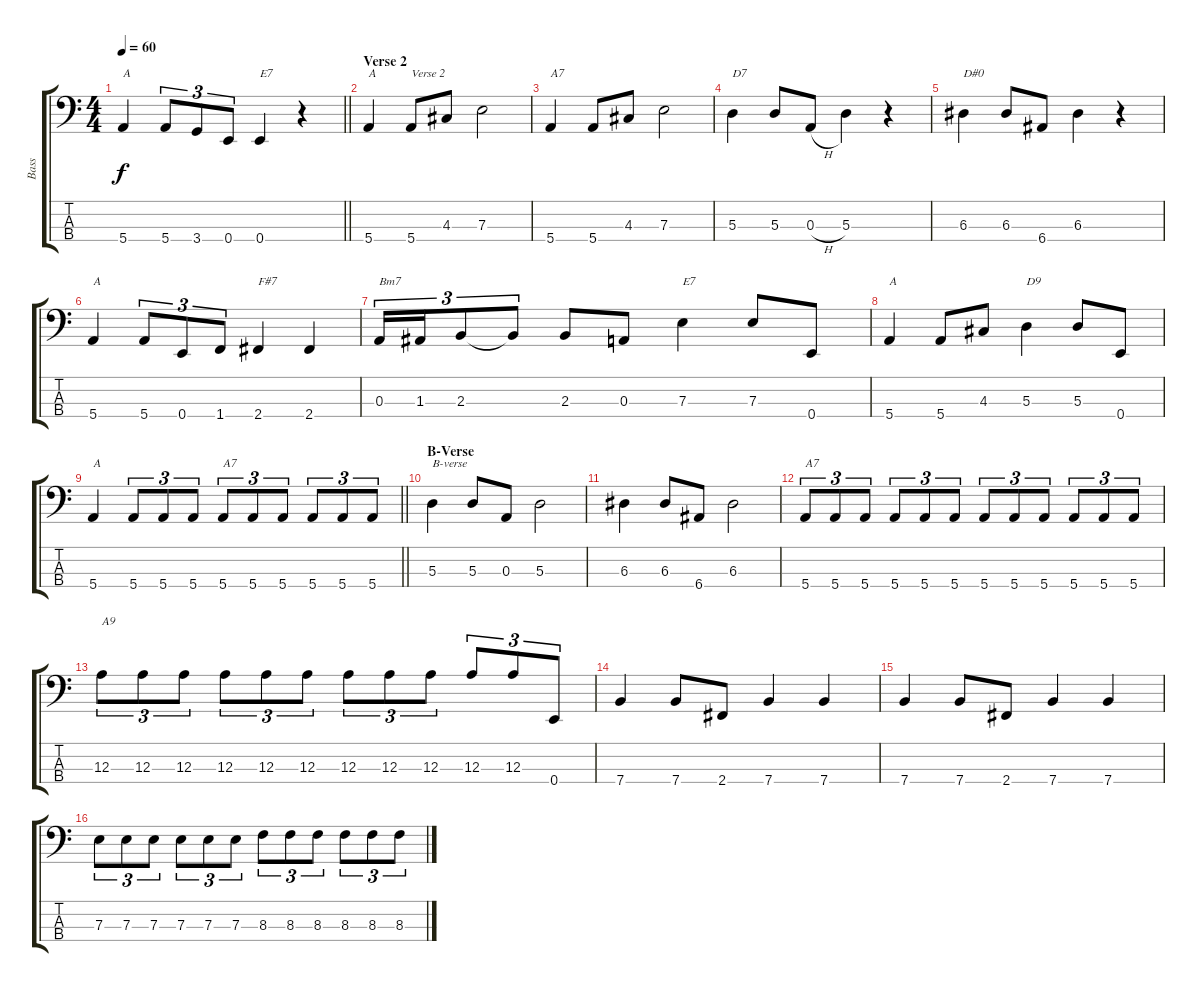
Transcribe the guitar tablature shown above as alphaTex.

\track ("Bass" "Bass") {instrument electricbassfinger}
\staff {score tabs}
\tuning (G2 D2 A1 E1) {hide}
\ts (4 4)
\tempo 60
\clef f4
\barLineRight lightlight
\ks c
5.4.4{txt "A" dy f} 5.4.8{tu (3 2)} 3.4.8{tu (3 2)} 0.4.8{tu (3 2)} 0.4.4{txt "E7"} r.4 |
\section ("" "Verse 2")
5.4.4{txt "A"} 5.4.8{txt "Verse 2"} 4.3.8 7.3.2 |
5.4.4{txt "A7"} 5.4.8 4.3.8 7.3.2 |
5.3.4{txt "D7"} 5.3.8 0.3{h}.8 5.3.4 r.4 |
6.3.4{txt "D#0"} 6.3.8 6.4.8 6.3.4 r.4 |
5.4.4{txt "A"} 5.4.8{tu (3 2)} 0.4.8{tu (3 2)} 1.4.8{tu (3 2)} 2.4.4{txt "F#7"} 2.4.4 |
0.3.16{tu (3 2) txt "Bm7"} 1.3.16{tu (3 2)} 2.3.8{tu (3 2)} 2.3{t}.8{tu (3 2)} 2.3.8 0.3.8 7.3.4{txt "E7"} 7.3.8 0.4.8 |
5.4.4{txt "A"} 5.4.8 4.3.8 5.3.4{txt "D9"} 5.3.8 0.4.8 |
\barLineRight lightlight
5.4.4{txt "A"} 5.4.8{tu (3 2)} 5.4.8{tu (3 2)} 5.4.8{tu (3 2)} 5.4.8{tu (3 2) txt "A7"} 5.4.8{tu (3 2)} 5.4.8{tu (3 2)} 5.4.8{tu (3 2)} 5.4.8{tu (3 2)} 5.4.8{tu (3 2)} |
\section ("" "B-Verse")
5.3.4{txt "B-verse"} 5.3.8 0.3.8 5.3.2 |
6.3.4 6.3.8 6.4.8 6.3.2 |
5.4.8{tu (3 2) txt "A7"} 5.4.8{tu (3 2)} 5.4.8{tu (3 2)} 5.4.8{tu (3 2)} 5.4.8{tu (3 2)} 5.4.8{tu (3 2)} 5.4.8{tu (3 2)} 5.4.8{tu (3 2)} 5.4.8{tu (3 2)} 5.4.8{tu (3 2)} 5.4.8{tu (3 2)} 5.4.8{tu (3 2)} |
12.3.8{tu (3 2) txt "A9"} 12.3.8{tu (3 2)} 12.3.8{tu (3 2)} 12.3.8{tu (3 2)} 12.3.8{tu (3 2)} 12.3.8{tu (3 2)} 12.3.8{tu (3 2)} 12.3.8{tu (3 2)} 12.3.8{tu (3 2)} 12.3.8{tu (3 2)} 12.3.8{tu (3 2)} 0.4.8{tu (3 2)} |
7.4.4 7.4.8 2.4.8 7.4.4 7.4.4 |
7.4.4 7.4.8 2.4.8 7.4.4 7.4.4 |
7.3.8{tu (3 2)} 7.3.8{tu (3 2)} 7.3.8{tu (3 2)} 7.3.8{tu (3 2)} 7.3.8{tu (3 2)} 7.3.8{tu (3 2)} 8.3.8{tu (3 2)} 8.3.8{tu (3 2)} 8.3.8{tu (3 2)} 8.3.8{tu (3 2)} 8.3.8{tu (3 2)} 8.3.8{tu (3 2)}
